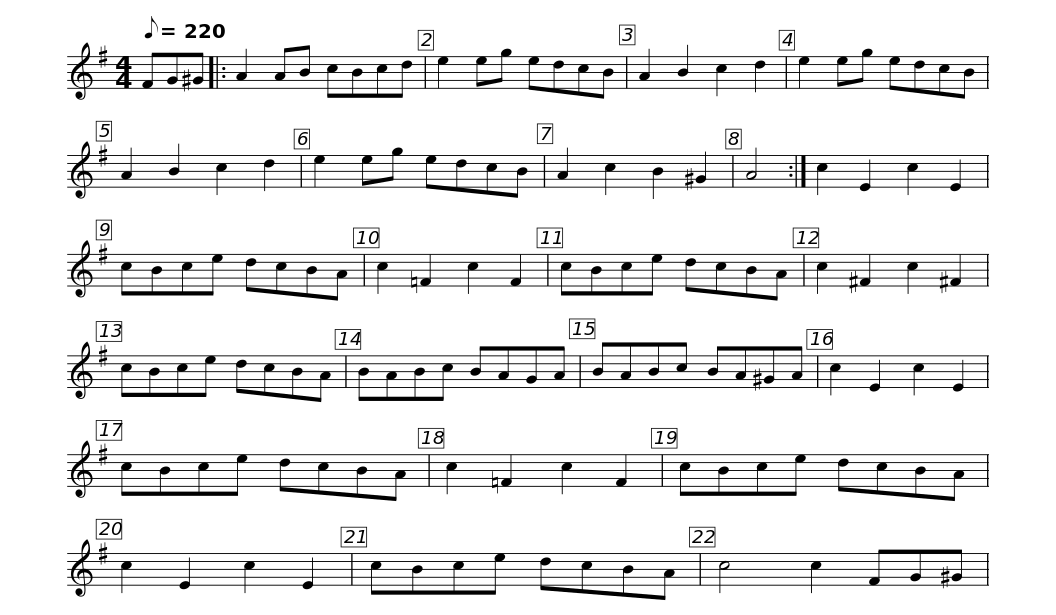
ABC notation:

X:1
L:1/8
Q:1/8=220
M:4/4
I:linebreak $
K:G
V:1 treble
V:1
 FG^G |: A2 AB cBcd | e2 eg edcB | A2 B2 c2 d2 | e2 eg edcB |$ %5
 A2 B2 c2 d2 | e2 eg edcB | A2 c2 B2 ^G2 | A4 :|$ c2 E2 c2 E2 | %10
 cBce dcBA | c2 =F2 c2 F2 | cBce dcBA |$ c2 ^F2 c2 ^F2 | cBce dcBA | %15
 BABc BAGA | BABc BA^GA |$ c2 E2 c2 E2 | cBce dcBA | c2 =F2 c2 F2 | %20
 cBce dcBA |$ c2 E2 c2 E2 | cBce dcBA | c4 c2 FG^G | %24
